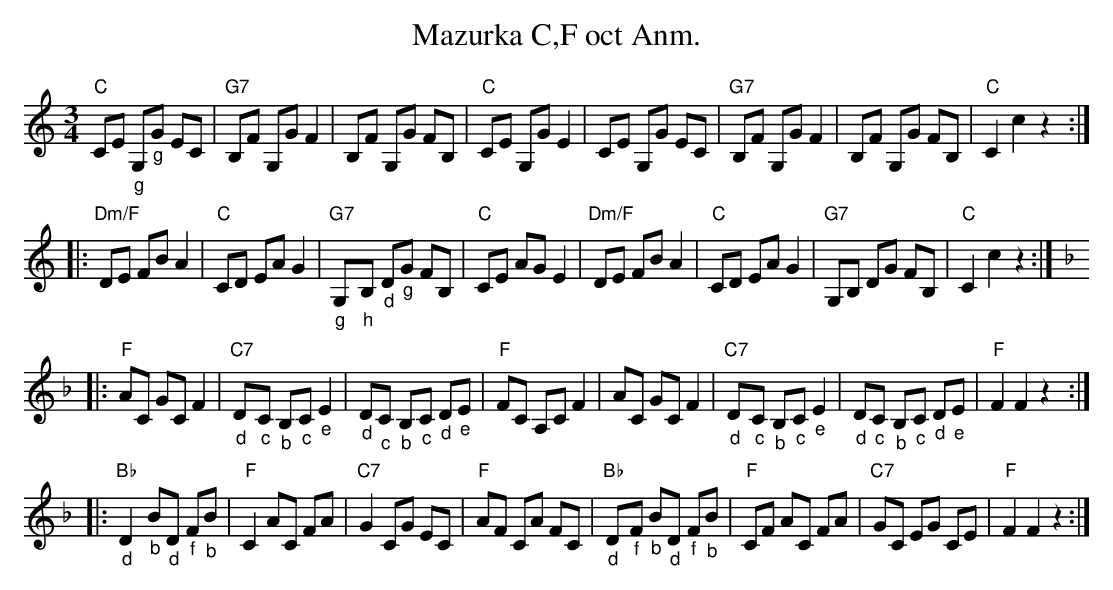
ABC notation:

X:1
T:Mazurka C,F oct Anm.
M:3/4
L:1/8
K:Cmaj
"C"CE "_g"G,"_g"G EC | "G7"B,F G,G F2 | B,F G,G FB, | "C"CE G,G E2 | \
   CE G,G EC | "G7"B,F G,G F2 | B,F G,G FB, | "C"C2 c2 z2 :|
|: "Dm/F"DE FB A2 | "C"CD EA G2 | "G7""_g"G,"_h"B, "_d"D"_g"G FB, | "C"CE AG E2 | \
   "Dm/F"DE FB A2 | "C"CD EA G2 | "G7"G,B, DG FB, | "C"C2 c2 z2 :|
K:Fmaj
|: "F"AC GC F2 | "C7""_d"D"_c"C "_b"B,"_c"C "_e"E2 | "_d"D"_c"C "_b"B,"_c"C "_d"D"_e"E | "F"FC A,C F2 | \
      AC GC F2 | "C7""_d"D"_c"C "_b"B,"_c"C "_e"E2 | "_d"D"_c"C "_b"B,"_c"C "_d"D"_e"E | "F"F2 F2 z2 :|
|: "Bb""_d"D2 "_b"B"_d"D "_f"F"_b"B |     "F"C2 AC FA | "C7"G2 CG EC | "F"AF CA FC | \
   "Bb""_d"D"_f"F "_b"B"_d"D "_f"F"_b"B | "F"CF AC FA | "C7"GC EG CE | "F"F2 F2 z2 :|
